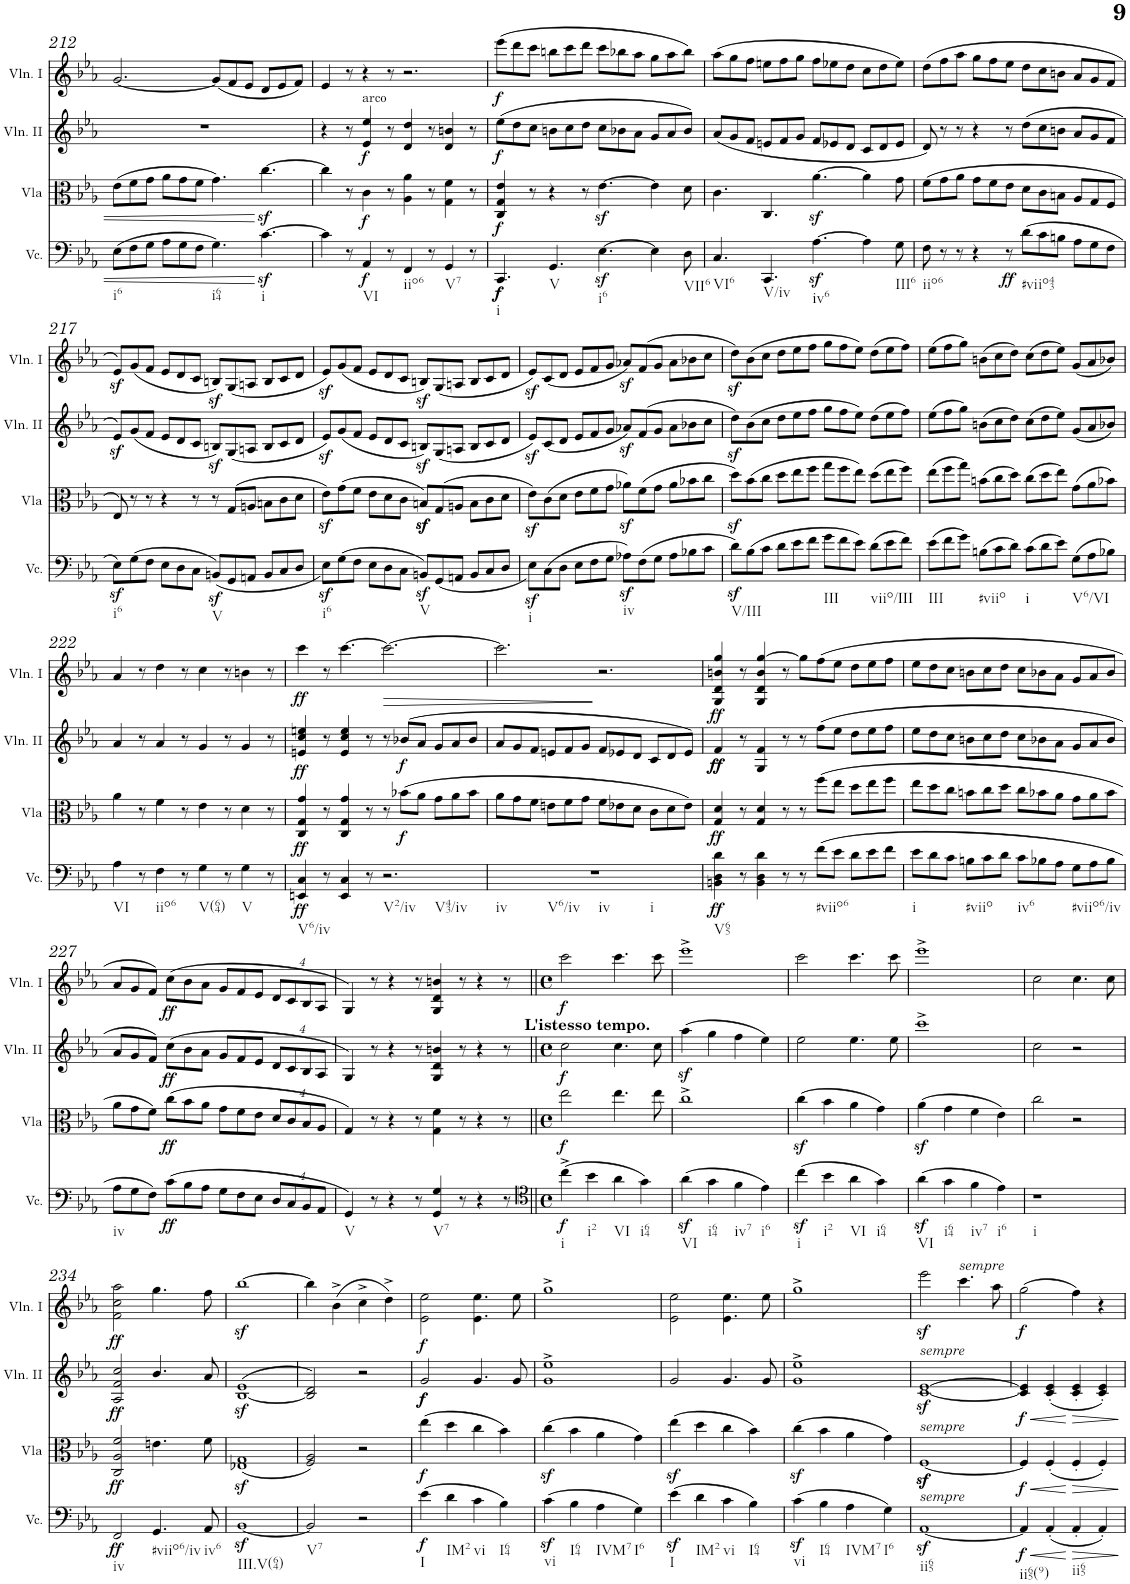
**kern	**dynam	**kern	**dynam	**kern	**dynam	**kern	**dynam
*part4	*part4	*part3	*part3	*part2	*part2	*part1	*part1
*staff4	*staff4	*staff3	*staff3	*staff2	*staff2	*staff1	*staff1
*I"Violoncello	*	*I"Viola	*	*I"Violino II	*	*I"Violino I	*
*I'Vc.	*	*I'Vla	*	*I'Vln. II	*	*I'Vln. I	*
!!LO:PB:g=z
*clefF4	*	*clefC3	*	*clefG2	*	*clefG2	*
*k[b-e-a-]	*	*k[b-e-a-]	*	*k[b-e-a-]	*	*k[b-e-a-]	*
*M12/8	*	*M12/8	*	*M12/8	*	*M12/8	*
=212	=212	=212	=212	=212	=212	=212	=212
!LO:TX:b:t=i6	!	!	!	!	!	!	!
(>8E-\L	.	(>8e-\L	.	1.r	.	[2.g/	.
8F\	.	8f\	.	.	.	.	.
8G\J	.	8g\J	.	.	.	.	.
8A-\L	.	8a-\L	.	.	.	.	.
8G\	.	8g\	.	.	.	.	.
8F\J	.	8f\J	.	.	.	.	.
!LO:TX:b:t=i64	!	!	!	!	!	!	!
4.G\)	.	4.g\)	.	.	.	(<8g/L]	.
.	.	.	.	.	.	8f/	.
.	.	.	.	.	.	8e-/J	.
!LO:TX:b:t=i	!	!	!	!	!	!	!
[4.cz<\	.	[4.ccz<\	.	.	.	8d/L	.
.	.	.	.	.	.	8e-/	.
.	.	.	.	.	.	8f/J)	.
=213	=213	=213	=213	=213	=213	=213	=213
4c\]	.	4cc\]	.	4r	.	4e-/	.
8r	.	8r	.	8r	.	8r	.
!	!	!	!	!LO:TX:a:t=arco	!	!	!
!LO:TX:b:t=VI	!	!	!	!	!	!	!
!	!LO:DY:b	!	!LO:DY:b	!	!LO:DY:b	!	!
4AA-/	f	4c\	f	4e-/ 4ee-/	f	4r	.
8r	.	8r	.	8r	.	8r	.
!LO:TX:b:t=iio6	!	!	!	!	!	!	!
4FF/	.	4A-\ 4a-\	.	4d/ 4dd/	.	2.r	.
8r	.	8r	.	8r	.	.	.
!LO:TX:b:t=V7	!	!	!	!	!	!	!
4GG/	.	4G\ 4f\	.	4d/ 4bn/	.	.	.
8r	.	8r	.	8r	.	.	.
=214	=214	=214	=214	=214	=214	=214	=214
!LO:TX:b:t=i	!	!	!	!	!	!	!
!	!LO:DY:b	!	!	!	!	!	!
!	!LO:DY:n=1:b	!	!LO:DY:b	!	!LO:DY:b	!	!LO:DY:b
4.CC/	f f	4C/ 4G/ 4e-/	f	(>8ee-\L	f	(>8eee-\L	f
.	.	.	.	8dd\	.	8ddd\	.
.	.	8r	.	8cc\J	.	8ccc\J	.
!LO:TX:b:t=V	!	!	!	!	!	!	!
4.GG/	.	4r	.	8bn\L	.	8bbn\L	.
.	.	.	.	8cc\	.	8ccc\	.
.	.	8r	.	8dd\J	.	8ddd\J	.
!LO:TX:b:t=i6	!	!	!	!	!	!	!
[4.E-z<\	.	[4.e-z<\	.	8cc\L	.	8ccc\L	.
.	.	.	.	8b-X\	.	8bb-X\	.
.	.	.	.	8a-\J	.	8aa-\J	.
4E-\]	.	4e-\]	.	8g/L	.	8gg\L	.
.	.	.	.	8a-/	.	8aa-\	.
!LO:TX:b:t=VII6	!	!	!	!	!	!	!
8D\	.	8d\	.	8b-/J)	.	8bb-\J)	.
=215	=215	=215	=215	=215	=215	=215	=215
!LO:TX:b:t=VI6	!	!	!	!	!	!	!
4.C/	.	4.c\	.	(<8a-/L	.	(>8aa-\L	.
.	.	.	.	8g/	.	8gg\	.
.	.	.	.	8f/J	.	8ff\J	.
!LO:TX:b:t=V/iv	!	!	!	!	!	!	!
4.CC/	.	4.C/	.	8en/L	.	8een\L	.
.	.	.	.	8f/	.	8ff\	.
.	.	.	.	8g/J	.	8gg\J	.
!LO:TX:b:t=iv6	!	!	!	!	!	!	!
[4.A-z<\	.	[4.a-z<\	.	8f/L	.	8ff\L	.
.	.	.	.	8e-X/	.	8ee-X\	.
.	.	.	.	8d/J	.	8dd\J	.
4A-\]	.	4a-\]	.	8c/L	.	8cc\L	.
.	.	.	.	8d/	.	8dd\	.
!LO:TX:b:t=III6	!	!	!	!	!	!	!
8G\	.	8g\	.	8e-/J	.	8ee-\J)	.
=216	=216	=216	=216	=216	=216	=216	=216
!LO:TX:b:t=iio6	!	!	!	!	!	!	!
8F\	.	(>8f\L	.	8d/)	.	(>8dd\L	.
8r	.	8g\	.	8r	.	8ff\	.
8r	.	8a-\J	.	8r	.	8aa-\J	.
4r	.	8g\L	.	4r	.	8gg\L	.
.	.	8f\	.	.	.	8ff\	.
!	!LO:DY:b	!	!	!	!	!	!
8r	ff	8e-\J	.	8r	.	8ee-\J	.
!LO:TX:b:t=#viio43	!	!	!	!	!	!	!
(>8d\L	.	8d\L	.	(>8dd\L	.	8dd\L	.
8c\	.	8c\	.	8cc\	.	8cc\	.
8Bn\J	.	8Bn\J	.	8bn\J	.	8bn\J	.
8A-\L	.	8A-/L	.	8a-/L	.	8a-/L	.
8G\	.	8G/	.	8g/	.	8g/	.
8F\J	.	8F/J	.	8f/J	.	8f/J	.
!!LO:LB:g=z
=217	=217	=217	=217	=217	=217	=217	=217
!LO:TX:b:t=i6	!	!	!	!	!	!	!
8E-z<\L)	.	8E-/)	.	8e-z</L)	.	8e-z</L)	.
(>8G\	.	8r	.	(<8g/	.	(<8g/	.
8F\J	.	8r	.	8f/J	.	8f/J	.
8E-\L	.	4r	.	8e-/L	.	8e-/L	.
8D\	.	.	.	8d/	.	8d/	.
8C\J	.	8r	.	8c/J	.	8c/J	.
!LO:TX:b:t=V	!	!	!	!	!	!	!
(<8BBnz</L)	.	8r	.	8Bnz</L)	.	8Bnz</L)	.
8GG/	.	(>8G/L	.	(<8G/	.	(<8G/	.
8AAn/J	.	8An/J	.	8An/J	.	8An/J	.
8BB/L	.	8Bn\L	.	8B/L	.	8B/L	.
8C/	.	8c\	.	8c/	.	8c/	.
8D/J	.	8d\J	.	8d/J	.	8d/J	.
=218	=218	=218	=218	=218	=218	=218	=218
!LO:TX:b:t=i6	!	!	!	!	!	!	!
8E-z<\L)	.	8e-z<\L)	.	8e-z</L)	.	8e-z</L)	.
(>8G\	.	(>8g\	.	(<8g/	.	(<8g/	.
8F\J	.	8f\J	.	8f/J	.	8f/J	.
8E-\L	.	8e-\L	.	8e-/L	.	8e-/L	.
8D\	.	8d\	.	8d/	.	8d/	.
8C\J	.	8c\J	.	8c/J	.	8c/J	.
!LO:TX:b:t=V	!	!	!	!	!	!	!
8BBnz</L)	.	8Bnz</L)	.	8Bnz</L)	.	8Bnz</L)	.
(<8GG/	.	(>8G/	.	(<8G/	.	(<8G/	.
8AAn/J	.	8An/J	.	8An/J	.	8An/J	.
8BB/L	.	8B\L	.	8B/L	.	8B/L	.
8C/	.	8c\	.	8c/	.	8c/	.
8D/J	.	8d\J	.	8d/J	.	8d/J	.
=219	=219	=219	=219	=219	=219	=219	=219
!LO:TX:b:t=i	!	!	!	!	!	!	!
8E-z<\L)	.	8e-z<\L)	.	8e-z</L)	.	8e-z</L)	.
(>8C\	.	(>8c\	.	(<8c/	.	(<8c/	.
8D\J	.	8d\J	.	8d/J	.	8d/J	.
8E-\L	.	8e-\L	.	8e-/L	.	8e-/L	.
8F\	.	8f\	.	8f/	.	8f/	.
8G\J	.	8g\J	.	8g/J	.	8g/J	.
!LO:TX:b:t=iv	!	!	!	!	!	!	!
8A-Xz<\L)	.	8a-Xz<\L)	.	8a-Xz</L)	.	8a-Xz</L)	.
(>8F\	.	(>8f\	.	(>8f/	.	(>8f/	.
8G\J	.	8g\J	.	8g/J	.	8g/J	.
8A-\L	.	8a-\L	.	8a-\L	.	8a-\L	.
8B-X\	.	8b-X\	.	8b-X\	.	8b-X\	.
8c\J	.	8cc\J	.	8cc\J	.	8cc\J	.
=220	=220	=220	=220	=220	=220	=220	=220
!LO:TX:b:t=V/III	!	!	!	!	!	!	!
8dz<\L)	.	8ddz<\L)	.	8ddz<\L)	.	8ddz<\L)	.
(>8B-\	.	(>8b-\	.	(>8b-\	.	(>8b-\	.
8c\J	.	8cc\J	.	8cc\J	.	8cc\J	.
8d\L	.	8dd\L	.	8dd\L	.	8dd\L	.
8e-\	.	8ee-\	.	8ee-\	.	8ee-\	.
8f\J	.	8ff\J	.	8ff\J	.	8ff\J	.
!LO:TX:b:t=III	!	!	!	!	!	!	!
8g\L	.	8gg\L	.	8gg\L	.	8gg\L	.
8f\	.	8ff\	.	8ff\	.	8ff\	.
8e-\J)	.	8ee-\J)	.	8ee-\J)	.	8ee-\J)	.
!LO:TX:b:t=viio/III	!	!	!	!	!	!	!
(>8d\L	.	(>8dd\L	.	(>8dd\L	.	(>8dd\L	.
8e-\	.	8ee-\	.	8ee-\	.	8ee-\	.
8f\J)	.	8ff\J)	.	8ff\J)	.	8ff\J)	.
=221	=221	=221	=221	=221	=221	=221	=221
!LO:TX:b:t=III	!	!	!	!	!	!	!
(>8e-\L	.	(>8ee-\L	.	(>8ee-\L	.	(>8ee-\L	.
8f\	.	8ff\	.	8ff\	.	8ff\	.
8g\J)	.	8gg\J)	.	8gg\J)	.	8gg\J)	.
!LO:TX:b:t=#viio	!	!	!	!	!	!	!
(>8Bn\L	.	(>8bn\L	.	(>8bn\L	.	(>8bn\L	.
8c\	.	8cc\	.	8cc\	.	8cc\	.
8d\J)	.	8dd\J)	.	8dd\J)	.	8dd\J)	.
!LO:TX:b:t=i	!	!	!	!	!	!	!
(>8c\L	.	(>8cc\L	.	(>8cc\L	.	(>8cc\L	.
8d\	.	8dd\	.	8dd\	.	8dd\	.
8e-\J)	.	8ee-\J)	.	8ee-\J)	.	8ee-\J)	.
!LO:TX:b:t=V6/VI	!	!	!	!	!	!	!
(>8G\L	.	(>8g\L	.	(<8g/L	.	(<8g/L	.
8A-\	.	8a-\	.	8a-/	.	8a-/	.
8B-X\J)	.	8b-X\J)	.	8b-X/J)	.	8b-X/J)	.
!!LO:LB:g=z
=222	=222	=222	=222	=222	=222	=222	=222
!LO:TX:b:t=VI	!	!	!	!	!	!	!
4A-\	.	4a-\	.	4a-/	.	4a-/	.
8r	.	8r	.	8r	.	8r	.
!LO:TX:b:t=iio6	!	!	!	!	!	!	!
4F\	.	4f\	.	4a-/	.	4dd\	.
8r	.	8r	.	8r	.	8r	.
!LO:TX:b:t=V(64)	!	!	!	!	!	!	!
4G\	.	4e-\	.	4g/	.	4cc\	.
8r	.	8r	.	8r	.	8r	.
!LO:TX:b:t=V	!	!	!	!	!	!	!
4G\	.	4d\	.	4g/	.	4bn\	.
8r	.	8r	.	8r	.	8r	.
=223	=223	=223	=223	=223	=223	=223	=223
!LO:TX:b:t=V6/iv	!	!	!	!	!	!	!
!	!LO:DY:b	!	!LO:DY:b	!	!LO:DY:b	!	!LO:DY:b
4EEn/ 4C/	ff	4C/ 4G/ 4g/	ff	4en/ 4cc/ 4een/	ff	4ccc\	ff
8r	.	8r	.	8r	.	8r	.
4EE/ 4C/	.	4C/ 4G/ 4g/	.	4e/ 4cc/ 4ee/	.	[4.ccc\	.
8r	.	8r	.	8r	.	.	.
!LO:TX:b:t=V2/iv	!	!	!	!	!	!	!
!LO:TX:b:t=V43/iv	!	!	!	!	!	!	!
!	!	!	!	!	!	!	!LO:HP:b
2.r	.	8r	.	8r	.	2.ccc\_	>
!	!	!	!LO:DY:b	!	!LO:DY:b	!	!
.	.	(>8b-X\L	f	(>8b-X/L	f	.	.
.	.	8a-\J	.	8a-/J	.	.	.
.	.	8g\L	.	8g/L	.	.	.
.	.	8a-\	.	8a-/	.	.	.
.	.	8b-\J	.	8b-/J	.	.	.
=224	=224	=224	=224	=224	=224	=224	=224
!LO:TX:b:t=iv	!	!	!	!	!	!	!
!LO:TX:b:t=V6/iv	!	!	!	!	!	!	!
!LO:TX:b:t=iv	!	!	!	!	!	!	!
!LO:TX:b:t=i	!	!	!	!	!	!	!
1.r	.	8a-\L	.	8a-/L	.	2.ccc\]	.
.	.	8g\	.	8g/	.	.	.
.	.	8f\J	.	8f/J	.	.	.
.	.	8en\L	.	8en/L	.	.	.
.	.	8f\	.	8f/	.	.	.
.	.	8g\J	.	8g/J	.	.	.
.	.	8f\L	.	8f/L	.	2.r	]
.	.	8e-X\	.	8e-X/	.	.	.
.	.	8d\J	.	8d/J	.	.	.
.	.	8c\L	.	8c/L	.	.	.
.	.	8d\	.	8d/	.	.	.
.	.	8e-\J)	.	8e-/J)	.	.	.
=225	=225	=225	=225	=225	=225	=225	=225
!LO:TX:b:t=V65	!	!	!	!	!	!	!
!	!LO:DY:b	!	!LO:DY:b	!	!LO:DY:b	!	!
!	!	!	!	!	!LO:DY:n=1:b	!	!LO:DY:b
4BBn\ 4D\ 4d\	ff	4G/ 4d/	ff	4f/	ff ff	4G/ 4d/ 4bn/ 4gg/	ff
8r	.	8r	.	8r	.	8r	.
4BB\ 4D\ 4d\	.	4G/ 4d/	.	4G/ 4f/	.	4G/ 4d/ 4b/ [4gg/	.
8r	.	8r	.	8r	.	8r	.
8r	.	8r	.	8r	.	8gg\L]	.
!LO:TX:b:t=#viio6	!	!	!	!	!	!	!
(>8f\L	.	(>8ff\L	.	(>8ff\L	.	(>8ff\	.
8e-\J	.	8ee-\J	.	8ee-\J	.	8ee-\J	.
8d\L	.	8dd\L	.	8dd\L	.	8dd\L	.
8e-\	.	8ee-\	.	8ee-\	.	8ee-\	.
8f\J	.	8ff\J	.	8ff\J	.	8ff\J	.
=226	=226	=226	=226	=226	=226	=226	=226
!LO:TX:b:t=i	!	!	!	!	!	!	!
8e-\L	.	8ee-\L	.	8ee-\L	.	8ee-\L	.
8d\	.	8dd\	.	8dd\	.	8dd\	.
8c\J	.	8cc\J	.	8cc\J	.	8cc\J	.
!LO:TX:b:t=#viio	!	!	!	!	!	!	!
8Bn\L	.	8bn\L	.	8bn\L	.	8bn\L	.
8c\	.	8cc\	.	8cc\	.	8cc\	.
8d\J	.	8dd\J	.	8dd\J	.	8dd\J	.
!LO:TX:b:t=iv6	!	!	!	!	!	!	!
8c\L	.	8cc\L	.	8cc\L	.	8cc\L	.
8B-X\	.	8b-X\	.	8b-X\	.	8b-X\	.
8A-\J	.	8a-\J	.	8a-\J	.	8a-\J	.
!LO:TX:b:t=#viio6/iv	!	!	!	!	!	!	!
8G\L	.	8g\L	.	8g/L	.	8g/L	.
8A-\	.	8a-\	.	8a-/	.	8a-/	.
8B-\J	.	8b-\J	.	8b-/J	.	8b-/J	.
!!LO:LB:g=z
=227	=227	=227	=227	=227	=227	=227	=227
!LO:TX:b:t=iv	!	!	!	!	!	!	!
8A-\L	.	8a-\L	.	8a-/L	.	8a-/L	.
8G\	.	8g\	.	8g/	.	8g/	.
8F\J)	.	8f\J)	.	8f/J)	.	8f/J)	.
!	!LO:DY:b	!	!LO:DY:b	!	!LO:DY:b	!	!LO:DY:b
(>8c\L	ff	(>8cc\L	ff	(>8cc\L	ff	(>8cc\L	ff
8B-\	.	8b-\	.	8b-\	.	8b-\	.
8A-\J	.	8a-\J	.	8a-\J	.	8a-\J	.
8G\L	.	8g\L	.	8g/L	.	8g/L	.
8F\	.	8f\	.	8f/	.	8f/	.
8E-\J	.	8e-\J	.	8e-/J	.	8e-/J	.
*Xbrackettup	*	*Xbrackettup	*	*Xbrackettup	*	*Xbrackettup	*
32%3D/L	.	32%3d/L	.	32%3d/L	.	32%3d/L	.
32%3C/	.	32%3c/	.	32%3c/	.	32%3c/	.
32%3BB-/	.	32%3B-/	.	32%3B-/	.	32%3B-/	.
32%3AA-/J	.	32%3A-/J	.	32%3A-/J	.	32%3A-/J	.
=228	=228	=228	=228	=228	=228	=228	=228
!LO:TX:b:t=V	!	!	!	!	!	!	!
4GG/)	.	4G/)	.	4G/)	.	4G/)	.
8r	.	8r	.	8r	.	8r	.
4r	.	4r	.	4r	.	4r	.
8r	.	8r	.	8r	.	8r	.
!LO:TX:b:t=V7	!	!	!	!	!	!	!
4GG/ 4G/	.	4G\ 4f\	.	4G/ 4d/ 4bn/	.	4G/ 4d/ 4bn/	.
8r	.	8r	.	8r	.	8r	.
4r	.	4r	.	4r	.	4r	.
8r	.	8r	.	8r	.	8r	.
=229||	=229||	=229||	=229||	=229||	=229||	=229||	=229||
*clefC4	*	*	*	*	*	*	*
*M4/4	*	*M4/4	*	*M4/4	*	*M4/4	*
*met(c)	*	*met(c)	*	*met(c)	*	*met(c)	*
!	!	!	!	!	!	!LO:TX:b:B:t=L'istesso tempo.	!
!LO:TX:b:t=i	!	!	!	!	!	!	!
!	!LO:DY:b	!	!LO:DY:b	!	!LO:DY:b	!	!LO:DY:b
(>4cc^\	f	2ee-\	f	2cc\	f	2ccc\	f
!LO:TX:b:t=i2	!	!	!	!	!	!	!
4b-\	.	.	.	.	.	.	.
!LO:TX:b:t=VI	!	!	!	!	!	!	!
4a-\	.	4.ee-\	.	4.cc\	.	4.ccc\	.
!LO:TX:b:t=i64	!	!	!	!	!	!	!
4g\)	.	.	.	.	.	.	.
.	.	8ee-\	.	8cc\	.	8ccc\	.
=230	=230	=230	=230	=230	=230	=230	=230
!LO:TX:b:t=VI	!	!	!	!	!	!	!
(>4a-z<\	.	1cc^	.	(>4aa-z<\	.	1eee-^	.
!LO:TX:b:t=i64	!	!	!	!	!	!	!
4g\	.	.	.	4gg\	.	.	.
!LO:TX:b:t=iv7	!	!	!	!	!	!	!
4f\	.	.	.	4ff\	.	.	.
!LO:TX:b:t=i6	!	!	!	!	!	!	!
4e-\)	.	.	.	4ee-\)	.	.	.
=231	=231	=231	=231	=231	=231	=231	=231
!LO:TX:b:t=i	!	!	!	!	!	!	!
(>4ccz<\	.	(>4ccz<\	.	2ee-\	.	2ccc\	.
!LO:TX:b:t=i2	!	!	!	!	!	!	!
4b-\	.	4b-\	.	.	.	.	.
!LO:TX:b:t=VI	!	!	!	!	!	!	!
4a-\	.	4a-\	.	4.ee-\	.	4.ccc\	.
!LO:TX:b:t=i64	!	!	!	!	!	!	!
4g\)	.	4g\)	.	.	.	.	.
.	.	.	.	8ee-\	.	8ccc\	.
=232	=232	=232	=232	=232	=232	=232	=232
!LO:TX:b:t=VI	!	!	!	!	!	!	!
(>4a-z<\	.	(>4a-z<\	.	1ccc^	.	1eee-^	.
!LO:TX:b:t=i64	!	!	!	!	!	!	!
4g\	.	4g\	.	.	.	.	.
!LO:TX:b:t=iv7	!	!	!	!	!	!	!
4f\	.	4f\	.	.	.	.	.
!LO:TX:b:t=i6	!	!	!	!	!	!	!
4e-\)	.	4e-\)	.	.	.	.	.
=233	=233	=233	=233	=233	=233	=233	=233
!LO:TX:b:t=i	!	!	!	!	!	!	!
1r	.	2cc\	.	2cc\	.	2cc\	.
.	.	2r	.	2r	.	4.cc\	.
.	.	.	.	.	.	8cc\	.
!!LO:LB:g=z
=234	=234	=234	=234	=234	=234	=234	=234
!LO:TX:b:t=iv	!	!	!	!	!	!	!
!	!LO:DY:b	!	!LO:DY:b	!	!LO:DY:b	!	!LO:DY:b
2FF/	ff	2C/ 2A-/ 2f/	ff	2A-/ 2f/ 2cc/	ff	2f\ 2cc\ 2aa-\	ff
!LO:TX:b:t=#viio6/iv	!	!	!	!	!	!	!
4.GG/	.	4.en\	.	4.b-/	.	4.gg\	.
!LO:TX:b:t=iv6	!	!	!	!	!	!	!
8AA-/	.	8f\	.	8a-/	.	8ff\	.
=235	=235	=235	=235	=235	=235	=235	=235
!LO:TX:b:t=III.V(64)	!	!	!	!	!	!	!
[1BB-z<	.	(<1E-Xz< 1Gz<	.	(>[1B-z< 1e-z<	.	[1bb-z<	.
=236	=236	=236	=236	=236	=236	=236	=236
!LO:TX:b:t=V7	!	!	!	!	!	!	!
2BB-/]	.	2F/ 2A-/)	.	2B-/] 2d/)	.	4bb-\]	.
.	.	.	.	.	.	(>4b-^\	.
2r	.	2r	.	2r	.	4cc^\	.
.	.	.	.	.	.	4dd^\)	.
=237	=237	=237	=237	=237	=237	=237	=237
!LO:TX:b:t=I	!	!	!	!	!	!	!
!	!LO:DY:b	!	!LO:DY:b	!	!LO:DY:b	!	!
!	!	!	!	!	!LO:DY:n=1:b	!	!LO:DY:b
(>4e-\	f	(>4ee-\	f	2g/	f f	2e-\ 2ee-\	f
!LO:TX:b:t=IM2	!	!	!	!	!	!	!
4d\	.	4dd\	.	.	.	.	.
!LO:TX:b:t=vi	!	!	!	!	!	!	!
4c\	.	4cc\	.	4.g/	.	4.e-\ 4.ee-\	.
!LO:TX:b:t=I64	!	!	!	!	!	!	!
4B-\)	.	4b-\)	.	.	.	.	.
.	.	.	.	8g/	.	8ee-\	.
=238	=238	=238	=238	=238	=238	=238	=238
!LO:TX:b:t=vi	!	!	!	!	!	!	!
(>4cz<\	.	(>4ccz<\	.	1g^ 1ee-^	.	1gg^	.
!LO:TX:b:t=I64	!	!	!	!	!	!	!
4B-\	.	4b-\	.	.	.	.	.
!LO:TX:b:t=IVM7	!	!	!	!	!	!	!
4A-\	.	4a-\	.	.	.	.	.
!LO:TX:b:t=I6	!	!	!	!	!	!	!
4G\)	.	4g\)	.	.	.	.	.
=239	=239	=239	=239	=239	=239	=239	=239
!LO:TX:b:t=I	!	!	!	!	!	!	!
(>4e-z<\	.	(>4ee-z<\	.	2g/	.	2e-\ 2ee-\	.
!LO:TX:b:t=IM2	!	!	!	!	!	!	!
4d\	.	4dd\	.	.	.	.	.
!LO:TX:b:t=vi	!	!	!	!	!	!	!
4c\	.	4cc\	.	4.g/	.	4.e-\ 4.ee-\	.
!LO:TX:b:t=I64	!	!	!	!	!	!	!
4B-\)	.	4b-\)	.	.	.	.	.
.	.	.	.	8g/	.	8ee-\	.
=240	=240	=240	=240	=240	=240	=240	=240
!LO:TX:b:t=vi	!	!	!	!	!	!	!
(>4cz<\	.	(>4ccz<\	.	1g^ 1ee-^	.	1gg^	.
!LO:TX:b:t=I64	!	!	!	!	!	!	!
4B-\	.	4b-\	.	.	.	.	.
!LO:TX:b:t=IVM7	!	!	!	!	!	!	!
4A-\	.	4a-\	.	.	.	.	.
!LO:TX:b:t=I6	!	!	!	!	!	!	!
4G\)	.	4g\)	.	.	.	.	.
=241	=241	=241	=241	=241	=241	=241	=241
!	!	!	!	!LO:TX:a:i:t=sempre	!	!	!
!	!	!LO:TX:a:i:t=sempre	!	!	!	!	!
!LO:TX:a:i:t=sempre	!	!	!	!	!	!	!
!LO:TX:b:t=ii65	!	!	!	!	!	!	!
[1AA-z<	.	[1Fz<	.	[1cz< [1e-z<	.	2eee-z<\	.
!	!	!	!	!	!	!LO:TX:a:i:t=sempre	!
.	.	.	.	.	.	4.ccc\	.
.	.	.	.	.	.	8aa-\	.
=242	=242	=242	=242	=242	=242	=242	=242
!LO:TX:b:t=ii65(9)	!	!	!	!	!	!	!
!	!LO:HP:b	!	!LO:HP:b	!	!LO:HP:b	!	!
!	!LO:DY:n=1:b	!	!LO:DY:n=1:b	!	!LO:DY:n=1:b	!	!LO:DY:b
4AA-/]	< f	4F/]	< f	4c/] 4e-/]	< f	(>2gg\	f
(<4AA-'/	.	(<4F'/	.	(<4c/' 4e-/'	.	.	.
!LO:TX:b:t=ii65	!	!	!	!	!	!	!
!	!LO:HP:n=1:b	!	!LO:HP:n=1:b	!	!LO:HP:n=1:b	!	!
4AA-'/	[ >	4F'/	[ >	4c/' 4e-/'	[ >	4ff\)	.
4AA-'/)	.	4F'/)	.	4c/' 4e-/')	.	4r	.
.	]	.	]	.	]	.	.
=	=	=	=	=	=	=	=
*-	*-	*-	*-	*-	*-	*-	*-
